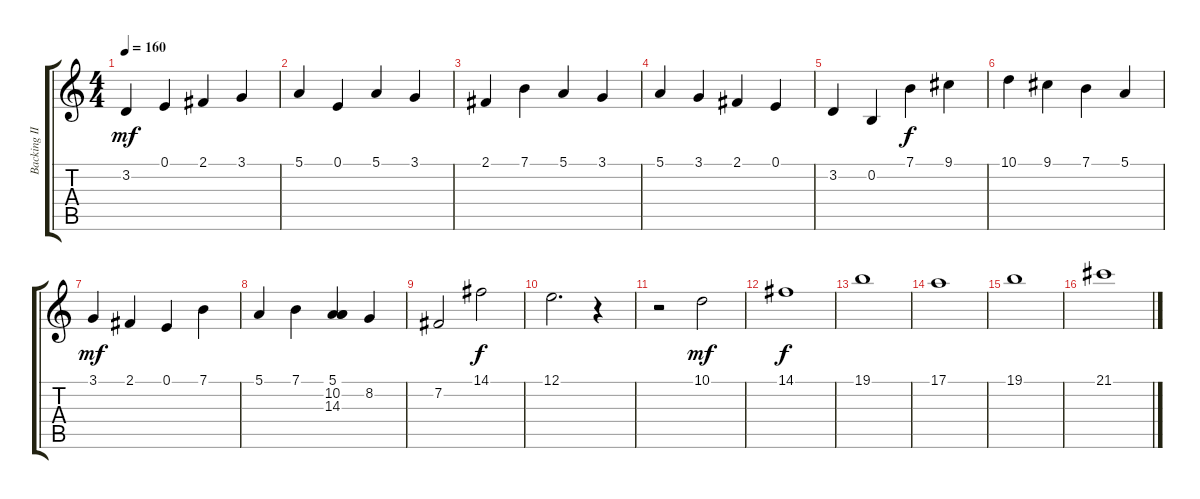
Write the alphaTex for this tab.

\track ("Backing II" "Backing II") {instrument synthstrings1}
\staff {score tabs}
\tuning (E4 B3 G3 D3 A2 E2) {hide}
\ts (4 4)
\tempo 160
\clef g2
\ks c
3.2.4{dy mf} 0.1.4 2.1.4 3.1.4 |
5.1.4 0.1.4 5.1.4 3.1.4 |
2.1.4 7.1.4 5.1.4 3.1.4 |
5.1.4 3.1.4 2.1.4 0.1.4 |
3.2.4 0.2.4 7.1.4{dy f} 9.1.4 |
10.1.4 9.1.4 7.1.4 5.1.4 |
3.1.4{dy mf} 2.1.4 0.1.4 7.1.4 |
5.1.4 7.1.4 (5.1 10.2 14.3).4 8.2.4 |
7.2.2 14.1.2{dy f} |
12.1.2{d} r.4 |
r.2 10.1.2{dy mf} |
14.1.1{dy f} |
19.1.1 |
17.1.1 |
19.1.1 |
21.1.1
